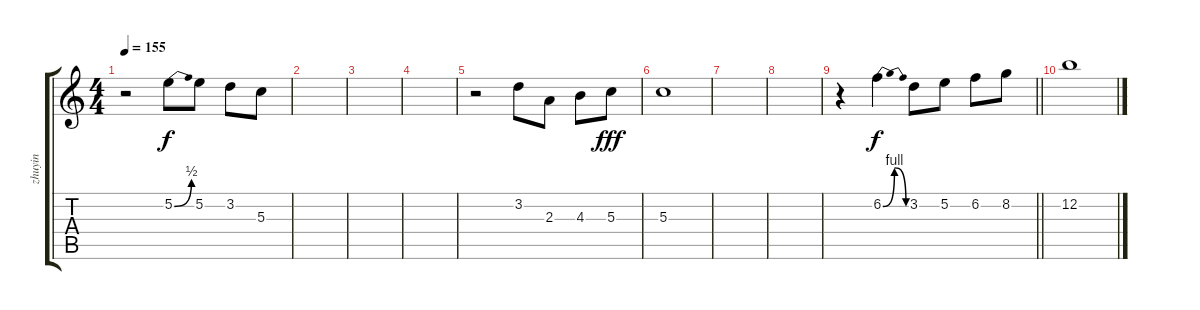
\track ("zhuyin" "zhuyin") {instrument overdrivenguitar}
\staff {score tabs}
\tuning (E4 B3 G3 D3 A2 E2) {hide}
\ts (4 4)
\tempo 155
\clef g2
\ks c
r.2{dy fff} 5.2{be (bend 0 0 60 2)}.8{dy f} 5.2.8 3.2.8 5.3.8 |
|
|
|
r.2 3.2.8 2.3.8 4.3.8 5.3.8{dy fff} |
5.3.1 |
|
|
\barLineRight lightlight
r.4 6.2{be (bendrelease 0 0 15 4 45 4 60 0)}.4{dy f} 3.2.8 5.2.8 6.2.8 8.2.8 |
\section ("" "")
12.2.1
